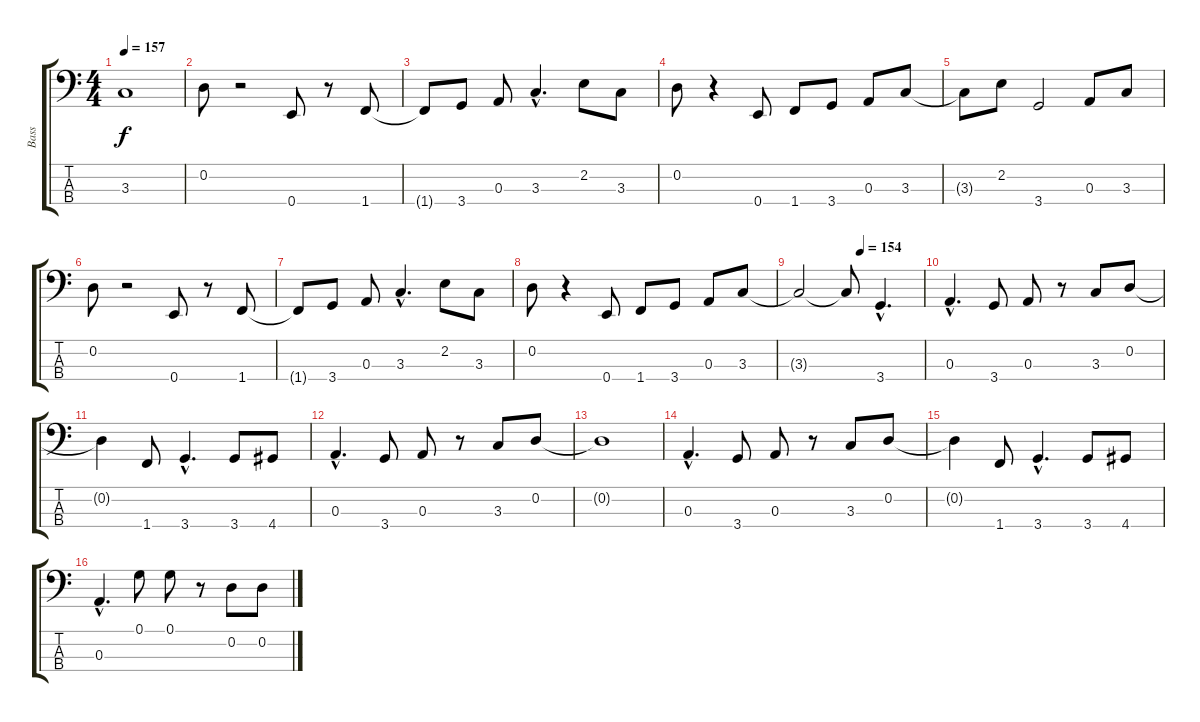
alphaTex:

\track ("Bass" "Bass") {instrument electricbassfinger}
\staff {score tabs}
\tuning (G2 D2 A1 E1) {hide}
\ts (4 4)
\tempo 157
\clef f4
\ks c
3.3{t}.1{dy f} |
0.2.8 r.2 0.4.8 r.8 1.4.8 |
1.4{t}.8 3.4.8 0.3.8 3.3{hac}.4{d} 2.2.8 3.3.8 |
0.2.8 r.4 0.4.8 1.4.8 3.4.8 0.3.8 3.3.8 |
3.3{t}.8 2.2.8 3.4.2 0.3.8 3.3.8 |
0.2.8 r.2 0.4.8 r.8 1.4.8 |
1.4{t}.8 3.4.8 0.3.8 3.3{hac}.4{d} 2.2.8 3.3.8 |
0.2.8 r.4 0.4.8 1.4.8 3.4.8 0.3.8 3.3.8 |
\tempo (154 0.5)
3.3{t}.2 3.3{t}.8 3.4{hac}.4{d} |
0.3{hac}.4{d} 3.4.8 0.3.8 r.8 3.3.8 0.2.8 |
0.2{t}.4 1.4.8 3.4{hac}.4{d} 3.4.8 4.4.8 |
0.3{hac}.4{d} 3.4.8 0.3.8 r.8 3.3.8 0.2.8 |
0.2{t}.1 |
0.3{hac}.4{d} 3.4.8 0.3.8 r.8 3.3.8 0.2.8 |
0.2{t}.4 1.4.8 3.4{hac}.4{d} 3.4.8 4.4.8 |
0.3{hac}.4{d} 0.1.8 0.1.8 r.8 0.2.8 0.2.8
